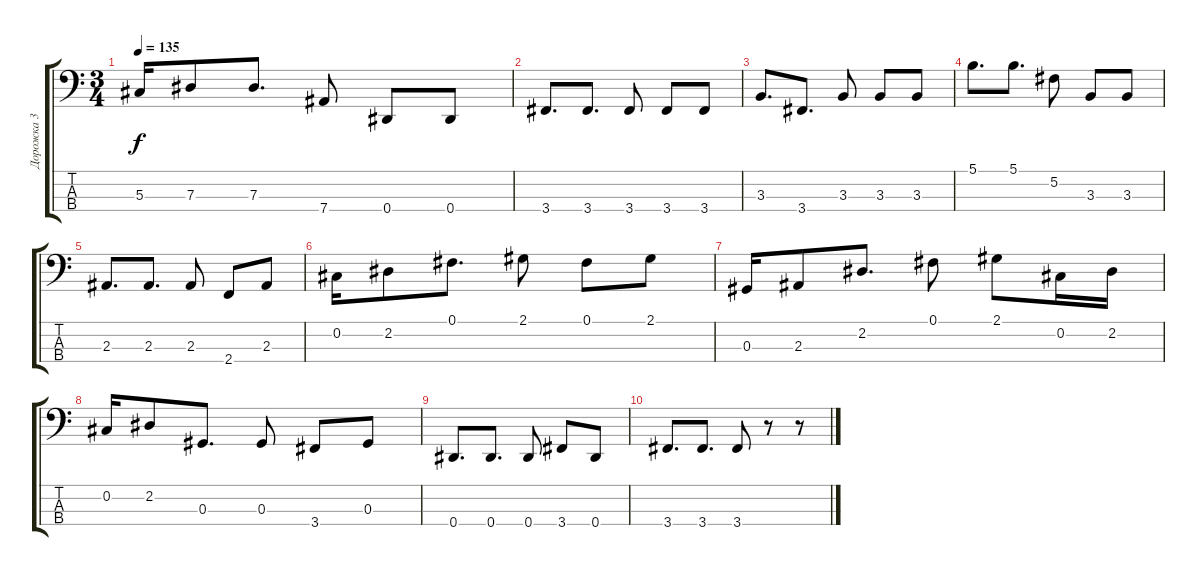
\track ("Дорожка 3" "Дорожка 3") {instrument electricbassfinger}
\staff {score tabs}
\tuning (Gb2 Db2 Ab1 Eb1) {hide}
\ts (3 4)
\tempo 135
\clef f4
\ks c
5.3.16{dy f} 7.3.8 7.3.8{d} 7.4.8 0.4.8 0.4.8 |
3.4.8{d} 3.4.8{d} 3.4.8 3.4.8 3.4.8 |
3.3.8{d} 3.4.8{d} 3.3.8 3.3.8 3.3.8 |
5.1.8{d} 5.1.8{d} 5.2.8 3.3.8 3.3.8 |
2.3.8{d} 2.3.8{d} 2.3.8 2.4.8 2.3.8 |
0.2.16 2.2.8 0.1.8{d} 2.1.8 0.1.8 2.1.8 |
0.3.16 2.3.8 2.2.8{d} 0.1.8 2.1.8 0.2.16 2.2.16 |
0.2.16 2.2.8 0.3.8{d} 0.3.8 3.4.8 0.3.8 |
0.4.8{d} 0.4.8{d} 0.4.8 3.4.8 0.4.8 |
3.4.8{d} 3.4.8{d} 3.4.8 r.8 r.8
